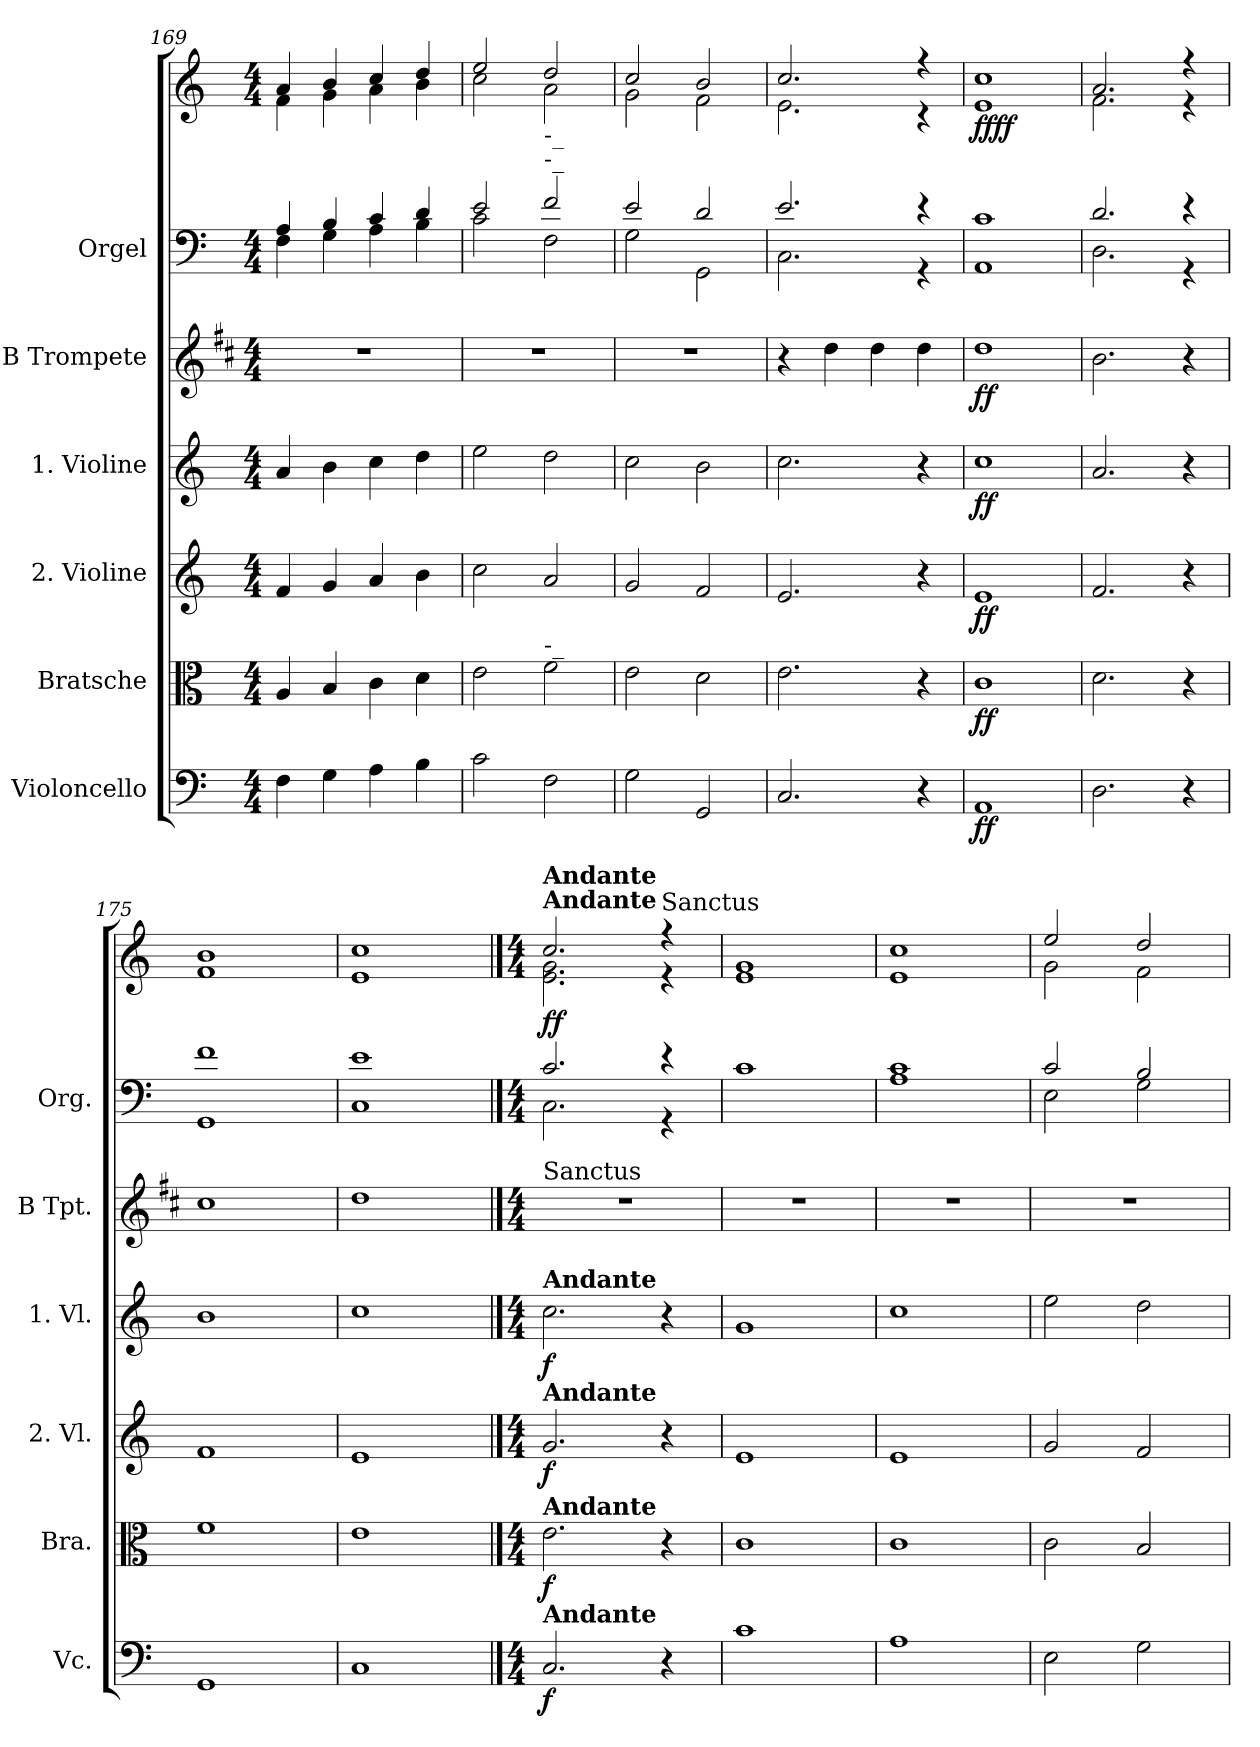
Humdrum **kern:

**kern	**dynam	**kern	**dynam	**kern	**dynam	**kern	**dynam	**kern	**dynam	**kern	**kern	**dynam
*part6	*part6	*part5	*part5	*part4	*part4	*part3	*part3	*part2	*part2	*part1	*part1	*part1
*staff7	*staff7	*staff6	*staff6	*staff5	*staff5	*staff4	*staff4	*staff3	*staff3	*staff2	*staff1	*staff1/2
*I"Violoncello	*	*I"Bratsche	*	*I"2. Violine	*	*I"1. Violine	*	*I"B Trompete	*	*I"Orgel	*	*
*I'Vc.	*	*I'Bra.	*	*I'2. Vl.	*	*I'1. Vl.	*	*I'B Tpt.	*	*I'Org.	*	*
*clefF4	*	*clefC3	*	*clefG2	*	*clefG2	*	*clefG2	*	*clefF4	*clefG2	*
*	*	*	*	*	*	*	*	*ITrd1c2	*	*	*	*
*k[]	*	*k[]	*	*k[]	*	*k[]	*	*k[]	*	*k[]	*k[]	*
*M4/4	*	*M4/4	*	*M4/4	*	*M4/4	*	*M4/4	*	*M4/4	*M4/4	*
=169	=169	=169	=169	=169	=169	=169	=169	=169	=169	=169	=169	=169
*	*	*	*	*	*	*	*	*	*	*^	*^	*
4F\	.	4A/	.	4f/	.	4a/	.	1r	.	4A/	4F\	4a/	4f\	.
4G\	.	4B/	.	4g/	.	4b\	.	.	.	4B/	4G\	4b/	4g\	.
4A\	.	4c\	.	4a/	.	4cc\	.	.	.	4c/	4A\	4cc/	4a\	.
4B\	.	4d\	.	4b\	.	4dd\	.	.	.	4d/	4B\	4dd/	4b\	.
=170	=170	=170	=170	=170	=170	=170	=170	=170	=170	=170	=170	=170	=170	=170
2c\	.	2e\	.	2cc\	.	2ee\	.	1r	.	2e/	2c\	2ee/	2cc\	.
!	!	!	!	!	!	!	!	!	!	!LO:TX:a:t=-_	!	!	!	!
!	!	!	!	!	!	!	!	!	!	!LO:TX:a:t=-_	!	!	!	!
!	!	!LO:TX:a:t=-_	!	!	!	!	!	!	!	!	!	!	!	!
2F\	.	2f\	.	2a/	.	2dd\	.	.	.	2f/	2F\	2dd/	2a\	.
=171	=171	=171	=171	=171	=171	=171	=171	=171	=171	=171	=171	=171	=171	=171
2G\	.	2e\	.	2g/	.	2cc\	.	1r	.	2e/	2G\	2cc/	2g\	.
2GG/	.	2d\	.	2f/	.	2b\	.	.	.	2d/	2GG\	2b/	2f\	.
=172	=172	=172	=172	=172	=172	=172	=172	=172	=172	=172	=172	=172	=172	=172
2.C/	.	2.e\	.	2.e/	.	2.cc\	.	4r	.	2.e/	2.C\	2.cc/	2.e\	.
.	.	.	.	.	.	.	.	4cc\	.	.	.	.	.	.
.	.	.	.	.	.	.	.	4cc\	.	.	.	.	.	.
4r	.	4r	.	4r	.	4r	.	4cc\	.	4r	4r	4r	4r	.
=173	=173	=173	=173	=173	=173	=173	=173	=173	=173	=173	=173	=173	=173	=173
!	!LO:DY:b	!	!LO:DY:b	!	!LO:DY:b	!	!LO:DY:b	!	!LO:DY:b	!	!	!	!	!LO:DY:b
!	!	!	!	!	!	!	!	!	!	!	!	!	!	!LO:DY:n=1:b
1AA	ff	1c	ff	1e	ff	1cc	ff	1cc	ff	1c	1AA	1cc	1e	ff ff
=174	=174	=174	=174	=174	=174	=174	=174	=174	=174	=174	=174	=174	=174	=174
2.D\	.	2.d\	.	2.f/	.	2.a/	.	2.a\	.	2.d/	2.D\	2.a/	2.f\	.
4r	.	4r	.	4r	.	4r	.	4r	.	4r	4r	4r	4r	.
=175	=175	=175	=175	=175	=175	=175	=175	=175	=175	=175	=175	=175	=175	=175
1GG	.	1f	.	1f	.	1b	.	1b	.	1f	1GG	1b	1f	.
=176	=176	=176	=176	=176	=176	=176	=176	=176	=176	=176	=176	=176	=176	=176
1C	.	1e	.	1e	.	1cc	.	1cc	.	1e	1C	1cc	1e	.
!!LO:PB:g=z	!!
==177	==177	==177	==177	==177	==177	==177	==177	==177	==177	==177	==177	==177	==177	==177
*M4/4	*	*M4/4	*	*M4/4	*	*M4/4	*	*M4/4	*	*M4/4	*	*M4/4	*	*
!	!	!	!	!	!	!	!	!	!	!	!	!LO:TX:a:B:t=Andante	!	!
!	!	!	!	!	!	!	!	!	!	!	!	!LO:TX:a:B:t=Andante	!	!
!	!	!	!	!	!	!	!	!LO:TX:a:t=Sanctus	!	!	!	!	!	!
!	!	!	!	!	!	!LO:TX:a:B:t=Andante	!	!	!	!	!	!	!	!
!	!	!	!	!LO:TX:a:B:t=Andante	!	!	!	!	!	!	!	!	!	!
!	!	!LO:TX:a:B:t=Andante	!	!	!	!	!	!	!	!	!	!	!	!
!LO:TX:a:B:t=Andante	!	!	!	!	!	!	!	!	!	!	!	!	!	!
!	!LO:DY:b	!	!LO:DY:b	!	!LO:DY:b	!	!LO:DY:b	!	!	!	!	!	!	!LO:DY:b
!	!	!	!	!	!	!	!	!	!	!	!	!	!	!LO:DY:n=1:b
2.C/	f	2.e\	f	2.g/	f	2.cc\	f	1r	.	2.c/	2.C\	2.cc/	2.e\ 2.g\	f f
!	!	!	!	!	!	!	!	!	!	!	!	!LO:TX:a:t=Sanctus	!	!
4r	.	4r	.	4r	.	4r	.	.	.	4r	4r	4r	4r	.
*	*	*	*	*	*	*	*	*	*	*v	*v	*	*	*
=178	=178	=178	=178	=178	=178	=178	=178	=178	=178	=178	=178	=178	=178
1c	.	1c	.	1e	.	1g	.	1r	.	1c	1g	1e	.
=179	=179	=179	=179	=179	=179	=179	=179	=179	=179	=179	=179	=179	=179
*	*	*	*	*	*	*	*	*	*	*^	*	*	*
1A	.	1c	.	1e	.	1cc	.	1r	.	1c	1A	1cc	1e	.
=180	=180	=180	=180	=180	=180	=180	=180	=180	=180	=180	=180	=180	=180	=180
2E\	.	2c\	.	2g/	.	2ee\	.	1r	.	2c/	2E\	2ee/	2g\	.
2G\	.	2B/	.	2f/	.	2dd\	.	.	.	2B/	2G\	2dd/	2f\	.
*	*	*	*	*	*	*	*	*	*	*v	*v	*	*	*
*	*	*	*	*	*	*	*	*	*	*	*v	*v	*
=	=	=	=	=	=	=	=	=	=	=	=	=
*-	*-	*-	*-	*-	*-	*-	*-	*-	*-	*-	*-	*-
